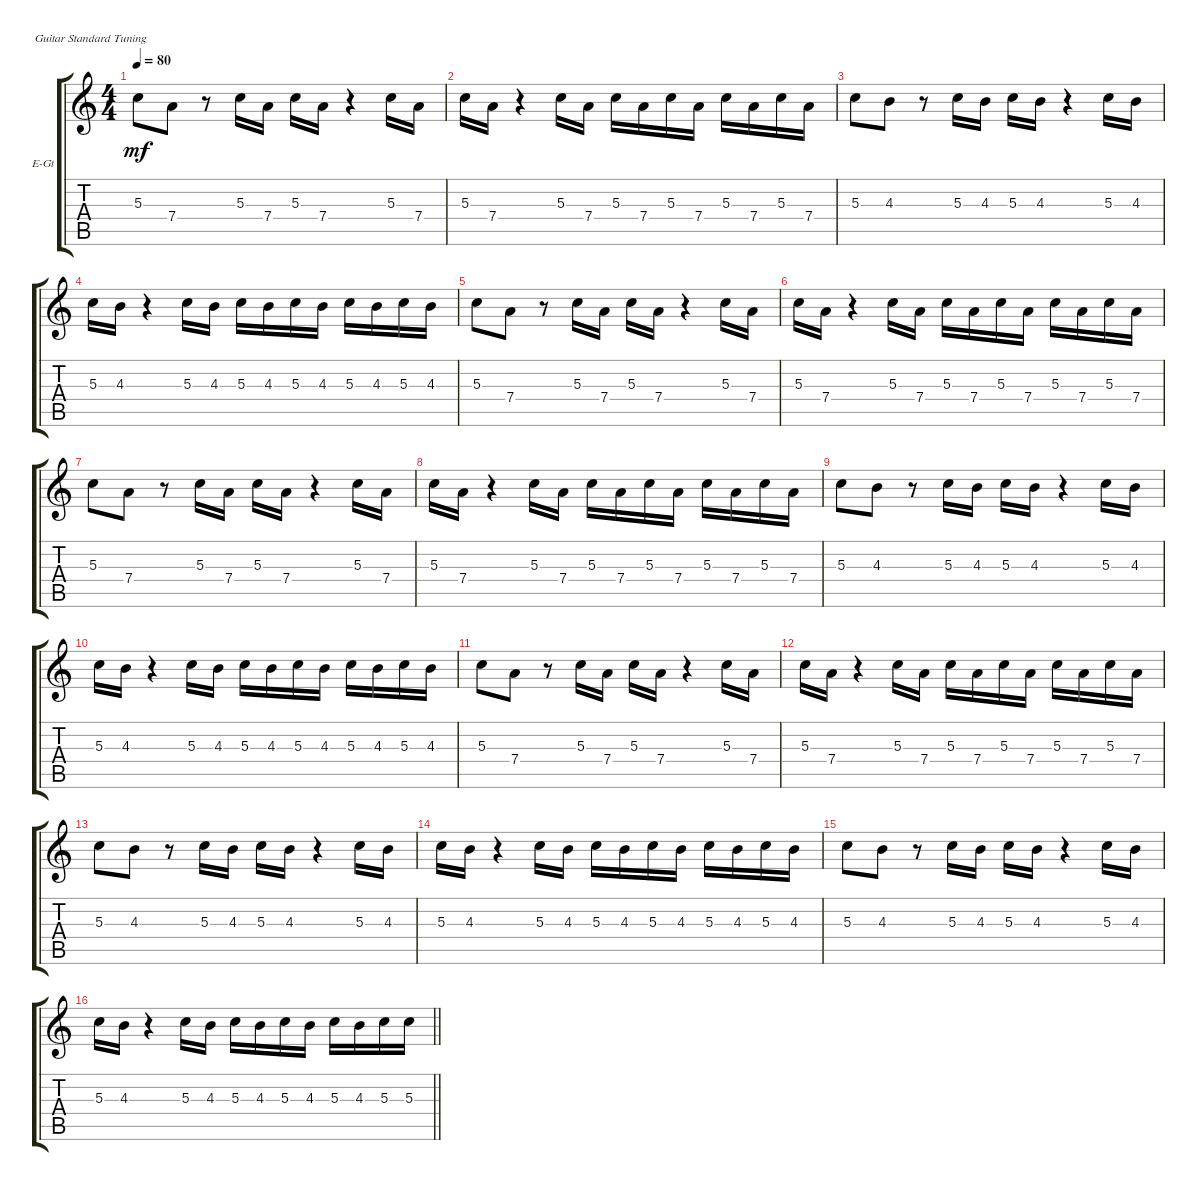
\defaultSystemsLayout 4
\bracketExtendMode groupsimilarinstruments
\firstSystemTrackNameOrientation horizontal
\otherSystemsTrackNameOrientation horizontal
\track ("Electric Guitar" "E-Gt") {instrument electricguitarclean}
\staff {score tabs}
\tuning (E4 B3 G3 D3 A2 E2)
\ts (4 4)
\tempo 80
\clef g2
\ks c
5.3.8{dy mf} 7.4.8 r.8 5.3.16 7.4.16 5.3.16 7.4.16 r.4 5.3.16 7.4.16 |
5.3.16 7.4.16 r.4 5.3.16 7.4.16 5.3.16 7.4.16 5.3.16 7.4.16 5.3.16 7.4.16 5.3.16 7.4.16 |
5.3.8 4.3.8 r.8 5.3.16 4.3.16 5.3.16 4.3.16 r.4 5.3.16 4.3.16 |
5.3.16 4.3.16 r.4 5.3.16 4.3.16 5.3.16 4.3.16 5.3.16 4.3.16 5.3.16 4.3.16 5.3.16 4.3.16 |
5.3.8 7.4.8 r.8 5.3.16 7.4.16 5.3.16 7.4.16 r.4 5.3.16 7.4.16 |
5.3.16 7.4.16 r.4 5.3.16 7.4.16 5.3.16 7.4.16 5.3.16 7.4.16 5.3.16 7.4.16 5.3.16 7.4.16 |
5.3.8 7.4.8 r.8 5.3.16 7.4.16 5.3.16 7.4.16 r.4 5.3.16 7.4.16 |
5.3.16 7.4.16 r.4 5.3.16 7.4.16 5.3.16 7.4.16 5.3.16 7.4.16 5.3.16 7.4.16 5.3.16 7.4.16 |
5.3.8 4.3.8 r.8 5.3.16 4.3.16 5.3.16 4.3.16 r.4 5.3.16 4.3.16 |
5.3.16 4.3.16 r.4 5.3.16 4.3.16 5.3.16 4.3.16 5.3.16 4.3.16 5.3.16 4.3.16 5.3.16 4.3.16 |
5.3.8 7.4.8 r.8 5.3.16 7.4.16 5.3.16 7.4.16 r.4 5.3.16 7.4.16 |
5.3.16 7.4.16 r.4 5.3.16 7.4.16 5.3.16 7.4.16 5.3.16 7.4.16 5.3.16 7.4.16 5.3.16 7.4.16 |
5.3.8 4.3.8 r.8 5.3.16 4.3.16 5.3.16 4.3.16 r.4 5.3.16 4.3.16 |
5.3.16 4.3.16 r.4 5.3.16 4.3.16 5.3.16 4.3.16 5.3.16 4.3.16 5.3.16 4.3.16 5.3.16 4.3.16 |
5.3.8 4.3.8 r.8 5.3.16 4.3.16 5.3.16 4.3.16 r.4 5.3.16 4.3.16 |
\barLineRight lightlight
5.3.16 4.3.16 r.4 5.3.16 4.3.16 5.3.16 4.3.16 5.3.16 4.3.16 5.3.16 4.3.16 5.3.16 5.3.16
